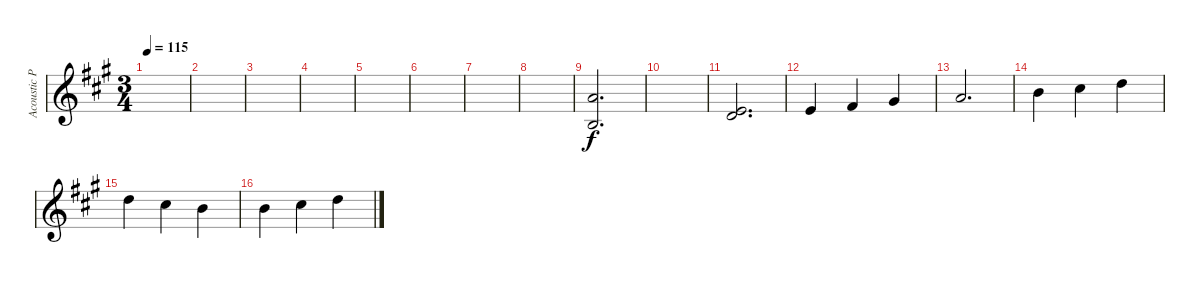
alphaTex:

\track ("Acoustic Piano (Staff 1)" "Acoustic P") {instrument acousticgrandpiano}
\staff {score}
\tuning (E4 B3 G3 D3 A2 E2 B1) {hide}
\ts (3 4)
\tempo 115
\clef g2
\ks a
|
|
|
|
|
|
|
|
(5.1 0.2).2{d} |
|
(0.1 3.2).2{d} |
0.1.4 2.1.4 4.1.4 |
5.1.2{d} |
7.1.4 9.1.4 10.1.4 |
10.1.4 9.1.4 7.1.4 |
7.1.4 9.1.4 10.1.4
